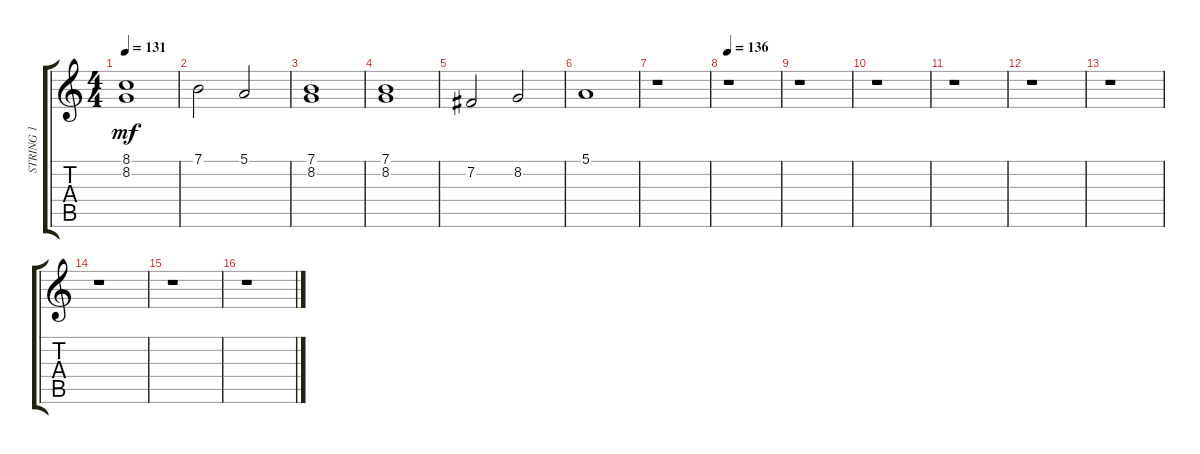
\track ("STRING 1" "STRING 1") {instrument stringensemble2}
\staff {score tabs}
\tuning (E4 B3 G3 D3 A2 E2) {hide}
\ts (4 4)
\tempo 131
\clef g2
\ks c
(8.1 8.2).1{dy mf} |
7.1.2 5.1.2 |
(7.1 8.2).1 |
(7.1 8.2).1 |
7.2.2 8.2.2 |
5.1.1 |
r.1 |
\tempo 136
r.1 |
r.1 |
r.1 |
r.1 |
r.1 |
r.1 |
r.1 |
r.1 |
r.1
